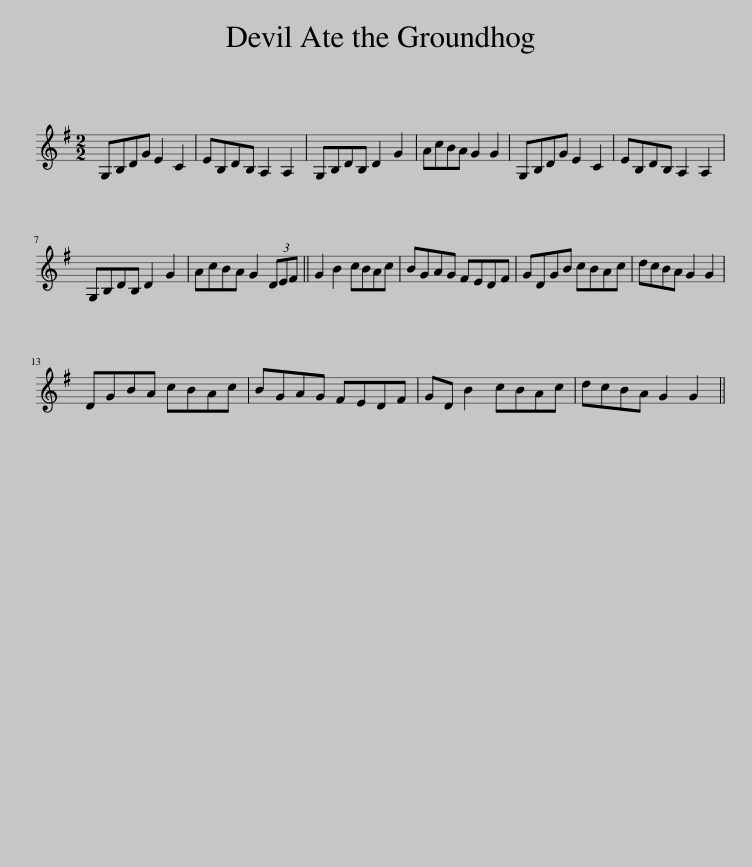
X:1
L:1/8
M:2/2
I:linebreak $
K:G
V:1 treble
V:1
 G,B,DG E2 C2 | EB,DB, A,2 A,2 | G,B,DB, D2 G2 | AcBA G2 G2 | G,B,DG E2 C2 | %5
 EB,DB, A,2 A,2 |$ G,B,DB, D2 G2 | AcBA G2 (3DEF || G2 B2 cBAc | BGAG FEDF | %10
 GDGB cBAc | dcBA G2 G2 |$ DGBA cBAc | BGAG FEDF | GD B2 cBAc | %15
 dcBA G2 G2 || %16
